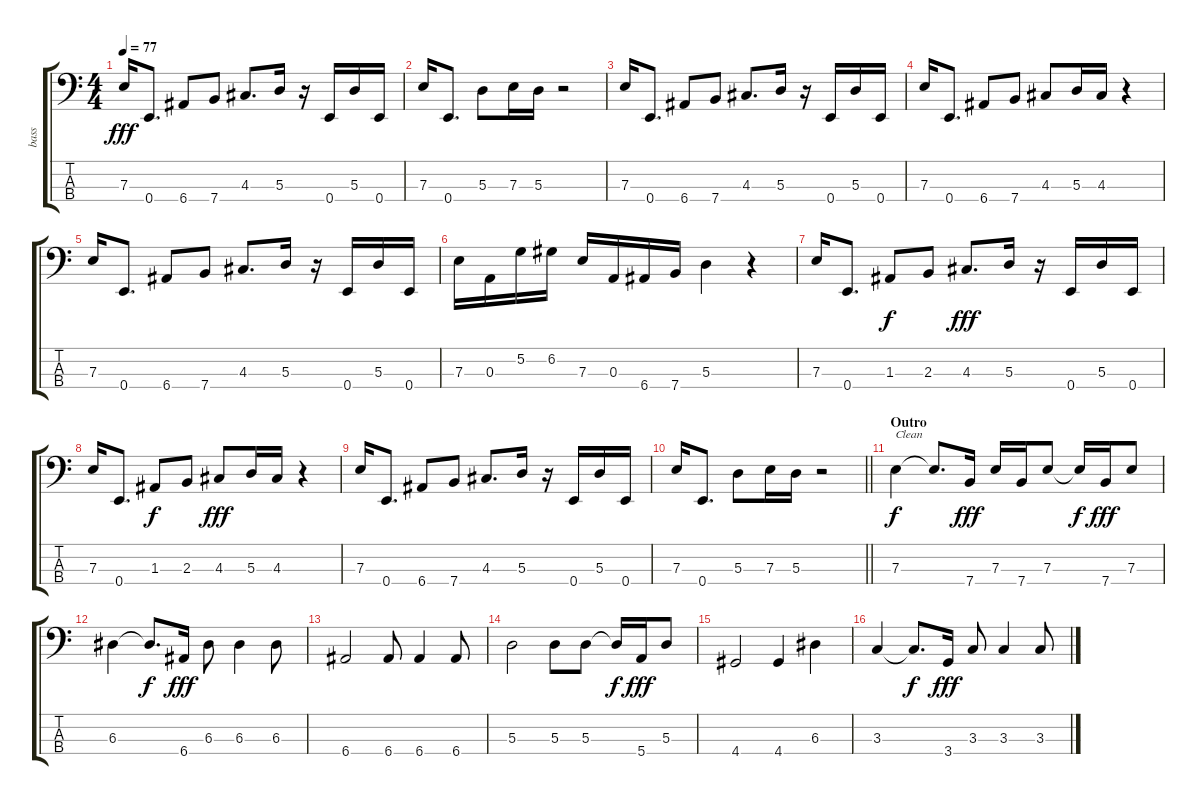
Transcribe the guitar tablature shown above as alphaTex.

\track ("bass" "bass") {instrument electricguitarjazz}
\staff {score tabs}
\tuning (G2 D2 A1 E1) {hide}
\ts (4 4)
\tempo 77
\clef f4
\ks c
7.3.16{dy fff} 0.4.8{d} 6.4.8 7.4.8 4.3.8{d} 5.3.16 r.16 0.4.16 5.3.16 0.4.16 |
7.3.16 0.4.8{d} 5.3.8 7.3.16 5.3.16 r.2 |
7.3.16 0.4.8{d} 6.4.8 7.4.8 4.3.8{d} 5.3.16 r.16 0.4.16 5.3.16 0.4.16 |
7.3.16 0.4.8{d} 6.4.8 7.4.8 4.3.8 5.3.16 4.3.16 r.4 |
7.3.16 0.4.8{d} 6.4.8 7.4.8 4.3.8{d} 5.3.16 r.16 0.4.16 5.3.16 0.4.16 |
7.3.16 0.3.16 5.2.16 6.2.16 7.3.16 0.3.16 6.4.16 7.4.16 5.3.4 r.4 |
7.3.16 0.4.8{d} 1.3.8{dy f} 2.3.8 4.3.8{d dy fff} 5.3.16 r.16 0.4.16 5.3.16 0.4.16 |
7.3.16 0.4.8{d} 1.3.8{dy f} 2.3.8 4.3.8{dy fff} 5.3.16 4.3.16 r.4 |
7.3.16 0.4.8{d} 6.4.8 7.4.8 4.3.8{d} 5.3.16 r.16 0.4.16 5.3.16 0.4.16 |
\barLineRight lightlight
7.3.16 0.4.8{d} 5.3.8 7.3.16 5.3.16 r.2 |
\section ("" "Outro")
7.3.4{txt "Clean" dy f instrument electricguitarclean} 7.3{t}.8{d} 7.4.16{dy fff} 7.3.16 7.4.16 7.3.8 7.3{t}.16{dy f} 7.4.16{dy fff} 7.3.8 |
6.3.4 6.3{t}.8{d dy f} 6.4.16{dy fff} 6.3.8 6.3.4 6.3.8 |
6.4.2 6.4.8 6.4.4 6.4.8 |
5.3.2 5.3.8 5.3.8 5.3{t}.16{dy f} 5.4.16{dy fff} 5.3.8 |
4.4.2 4.4.4 6.3.4 |
3.3.4 3.3{t}.8{d dy f} 3.4.16{dy fff} 3.3.8 3.3.4 3.3.8
